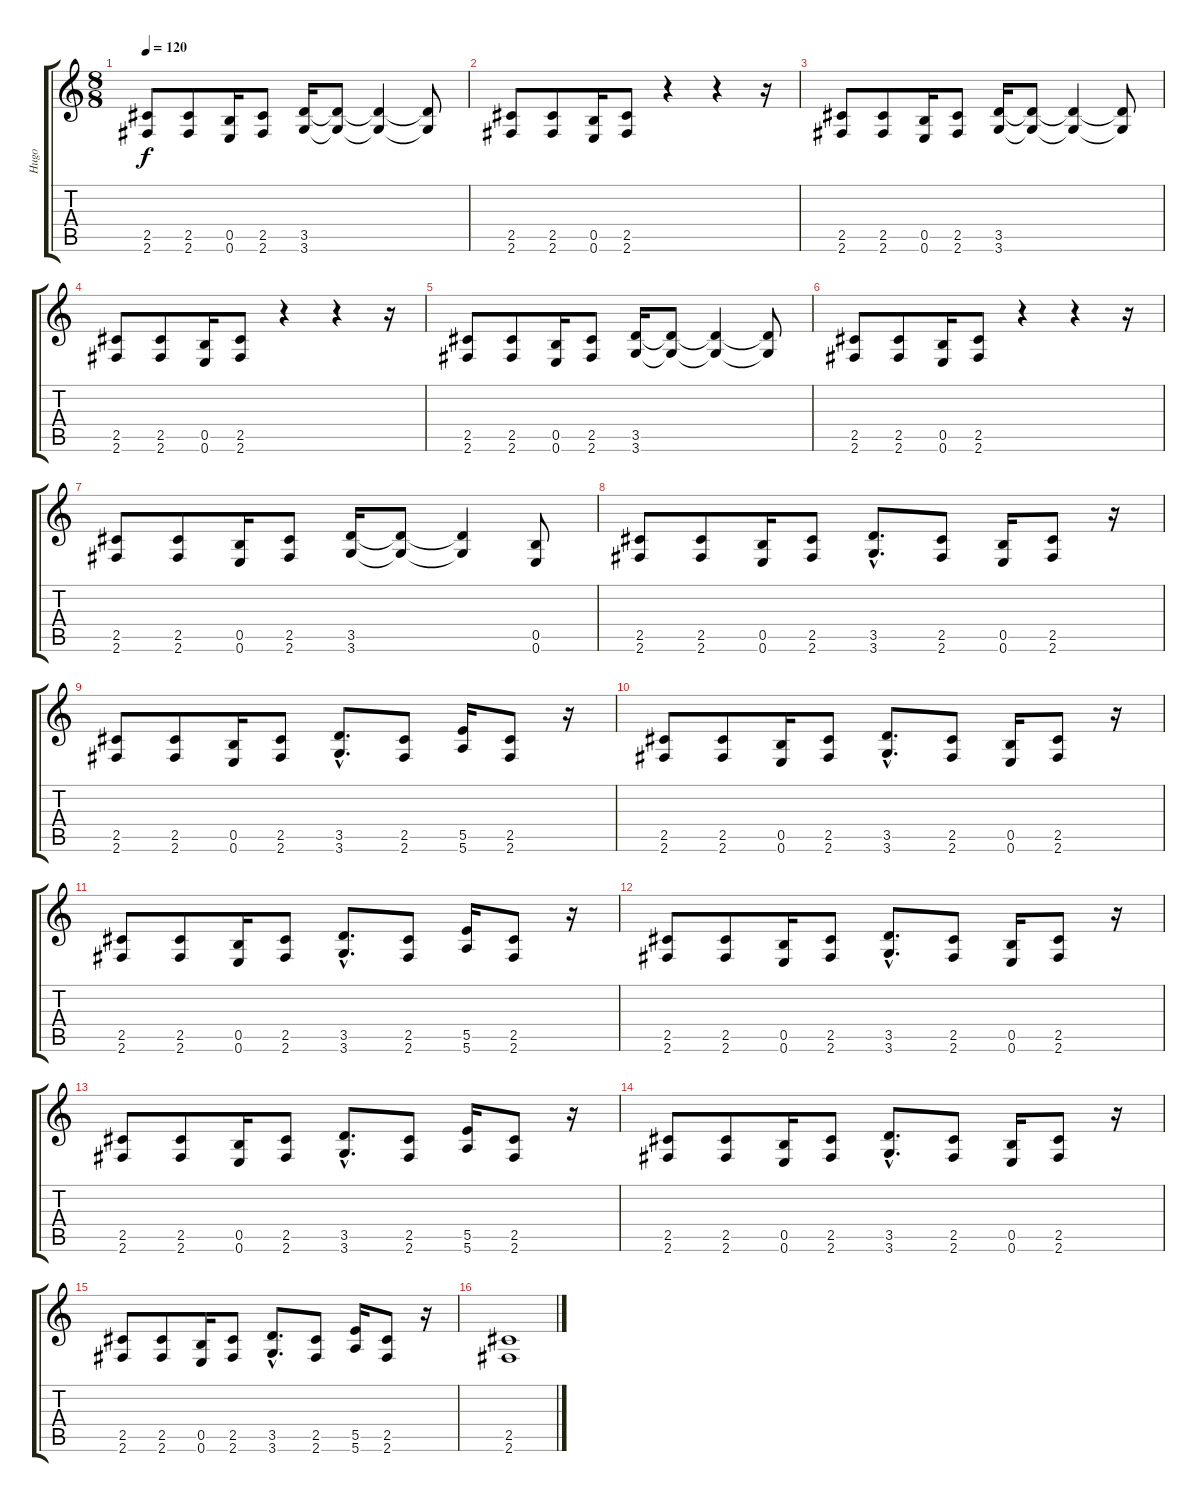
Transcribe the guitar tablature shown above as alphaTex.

\track ("Hugo" "Hugo") {instrument distortionguitar}
\staff {score tabs}
\tuning (Gb4 Db4 Ab3 E3 B2 E2) {hide}
\ts (8 8)
\tempo 120
\clef g2
\ks c
(2.5 2.6).8{dy f} (2.5 2.6).8 (0.5 0.6).16 (2.5 2.6).8 (3.5 3.6).16 (3.5{t} 3.6{t}).8 (3.5{t} 3.6{t}).4 (3.5{t} 3.6{t}).8 |
(2.5 2.6).8 (2.5 2.6).8 (0.5 0.6).16 (2.5 2.6).8 r.4 r.4 r.16 |
(2.5 2.6).8 (2.5 2.6).8 (0.5 0.6).16 (2.5 2.6).8 (3.5 3.6).16 (3.5{t} 3.6{t}).8 (3.5{t} 3.6{t}).4 (3.5{t} 3.6{t}).8 |
(2.5 2.6).8 (2.5 2.6).8 (0.5 0.6).16 (2.5 2.6).8 r.4 r.4 r.16 |
(2.5 2.6).8 (2.5 2.6).8 (0.5 0.6).16 (2.5 2.6).8 (3.5 3.6).16 (3.5{t} 3.6{t}).8 (3.5{t} 3.6{t}).4 (3.5{t} 3.6{t}).8 |
(2.5 2.6).8 (2.5 2.6).8 (0.5 0.6).16 (2.5 2.6).8 r.4 r.4 r.16 |
(2.5 2.6).8 (2.5 2.6).8 (0.5 0.6).16 (2.5 2.6).8 (3.5 3.6).16 (3.5{t} 3.6{t}).8 (3.5{t} 3.6{t}).4 (0.5 0.6).8 |
(2.5 2.6).8 (2.5 2.6).8 (0.5 0.6).16 (2.5 2.6).8 (3.5{hac} 3.6{hac}).8{d} (2.5 2.6).8 (0.5 0.6).16 (2.5 2.6).8 r.16 |
(2.5 2.6).8 (2.5 2.6).8 (0.5 0.6).16 (2.5 2.6).8 (3.5{hac} 3.6{hac}).8{d} (2.5 2.6).8 (5.5 5.6).16 (2.5 2.6).8 r.16 |
(2.5 2.6).8 (2.5 2.6).8 (0.5 0.6).16 (2.5 2.6).8 (3.5{hac} 3.6{hac}).8{d} (2.5 2.6).8 (0.5 0.6).16 (2.5 2.6).8 r.16 |
(2.5 2.6).8 (2.5 2.6).8 (0.5 0.6).16 (2.5 2.6).8 (3.5{hac} 3.6{hac}).8{d} (2.5 2.6).8 (5.5 5.6).16 (2.5 2.6).8 r.16 |
(2.5 2.6).8 (2.5 2.6).8 (0.5 0.6).16 (2.5 2.6).8 (3.5{hac} 3.6{hac}).8{d} (2.5 2.6).8 (0.5 0.6).16 (2.5 2.6).8 r.16 |
(2.5 2.6).8 (2.5 2.6).8 (0.5 0.6).16 (2.5 2.6).8 (3.5{hac} 3.6{hac}).8{d} (2.5 2.6).8 (5.5 5.6).16 (2.5 2.6).8 r.16 |
(2.5 2.6).8 (2.5 2.6).8 (0.5 0.6).16 (2.5 2.6).8 (3.5{hac} 3.6{hac}).8{d} (2.5 2.6).8 (0.5 0.6).16 (2.5 2.6).8 r.16 |
(2.5 2.6).8 (2.5 2.6).8 (0.5 0.6).16 (2.5 2.6).8 (3.5{hac} 3.6{hac}).8{d} (2.5 2.6).8 (5.5 5.6).16 (2.5 2.6).8 r.16 |
(2.5 2.6).1{volume 0}
